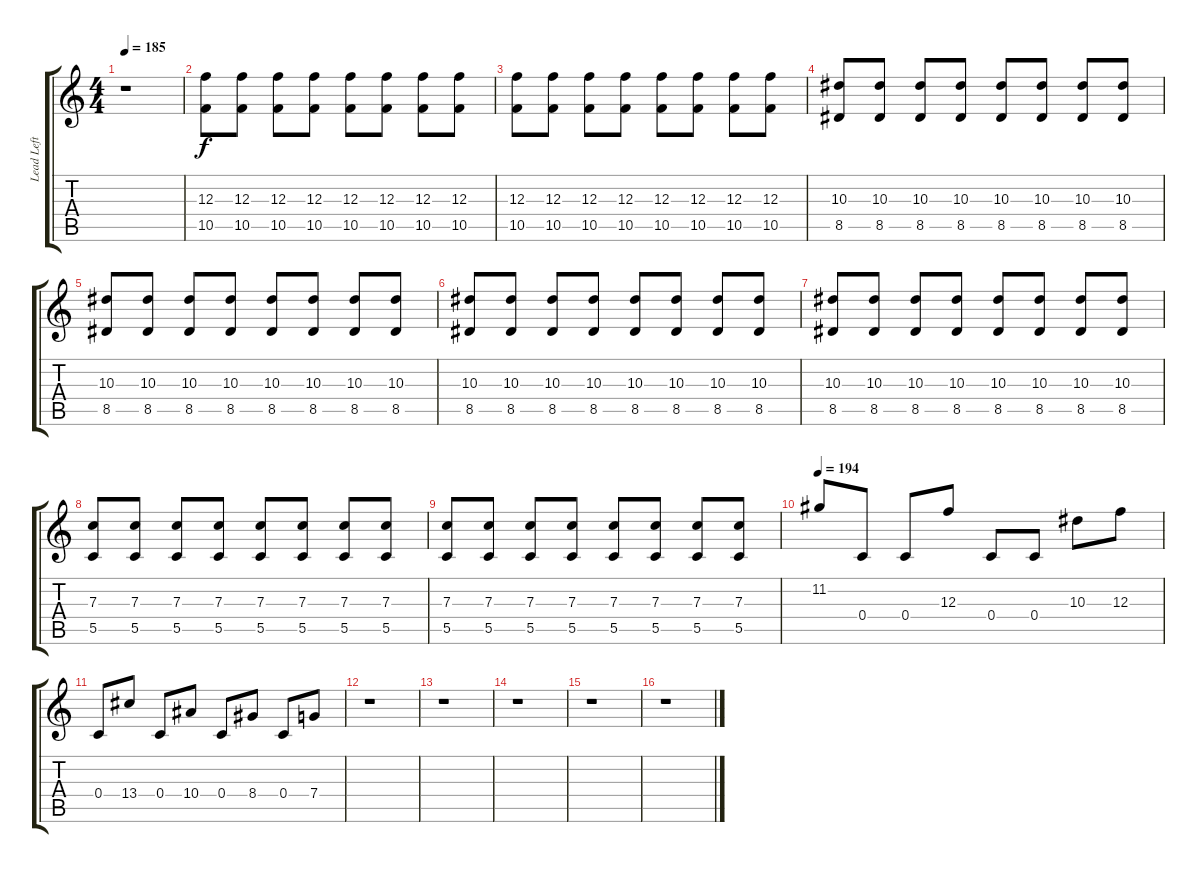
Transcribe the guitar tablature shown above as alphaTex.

\track ("Lead Left" "Lead Left") {instrument distortionguitar}
\staff {score tabs}
\tuning (D4 A3 F3 C3 G2 C2) {hide}
\ts (4 4)
\tempo 185
\clef g2
\ks c
r.1{dy f} |
(12.3 10.5).8 (12.3 10.5).8 (12.3 10.5).8 (12.3 10.5).8 (12.3 10.5).8 (12.3 10.5).8 (12.3 10.5).8 (12.3 10.5).8 |
(12.3 10.5).8 (12.3 10.5).8 (12.3 10.5).8 (12.3 10.5).8 (12.3 10.5).8 (12.3 10.5).8 (12.3 10.5).8 (12.3 10.5).8 |
(10.3 8.5).8 (10.3 8.5).8 (10.3 8.5).8 (10.3 8.5).8 (10.3 8.5).8 (10.3 8.5).8 (10.3 8.5).8 (10.3 8.5).8 |
(10.3 8.5).8 (10.3 8.5).8 (10.3 8.5).8 (10.3 8.5).8 (10.3 8.5).8 (10.3 8.5).8 (10.3 8.5).8 (10.3 8.5).8 |
(10.3 8.5).8 (10.3 8.5).8 (10.3 8.5).8 (10.3 8.5).8 (10.3 8.5).8 (10.3 8.5).8 (10.3 8.5).8 (10.3 8.5).8 |
(10.3 8.5).8 (10.3 8.5).8 (10.3 8.5).8 (10.3 8.5).8 (10.3 8.5).8 (10.3 8.5).8 (10.3 8.5).8 (10.3 8.5).8 |
(7.3 5.5).8 (7.3 5.5).8 (7.3 5.5).8 (7.3 5.5).8 (7.3 5.5).8 (7.3 5.5).8 (7.3 5.5).8 (7.3 5.5).8 |
(7.3 5.5).8 (7.3 5.5).8 (7.3 5.5).8 (7.3 5.5).8 (7.3 5.5).8 (7.3 5.5).8 (7.3 5.5).8 (7.3 5.5).8 |
\tempo 194
11.2.8 0.4.8 0.4.8 12.3.8 0.4.8 0.4.8 10.3.8 12.3.8 |
0.4.8 13.4.8 0.4.8 10.4.8 0.4.8 8.4.8 0.4.8 7.4.8 |
r.1 |
r.1 |
r.1 |
r.1 |
r.1
